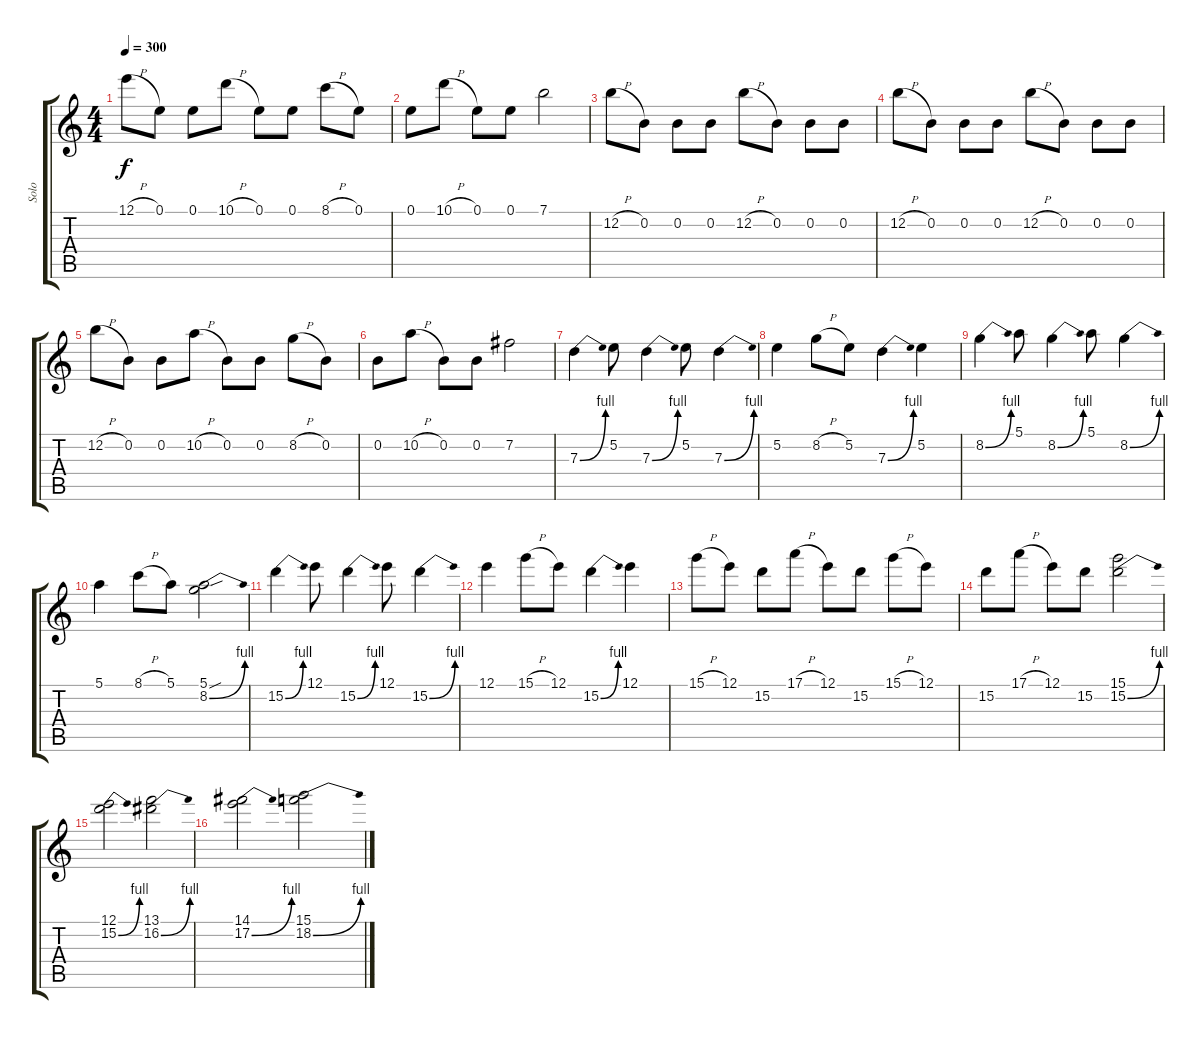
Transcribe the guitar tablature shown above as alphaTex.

\track ("Solo" "Solo") {instrument distortionguitar}
\staff {score tabs}
\tuning (E4 B3 G3 D3 A2 E2) {hide}
\ts (4 4)
\tempo 300
\clef g2
\ks c
12.1{h}.8{dy f} 0.1.8 0.1.8 10.1{h}.8 0.1.8 0.1.8 8.1{h}.8 0.1.8 |
0.1.8 10.1{h}.8 0.1.8 0.1.8 7.1.2 |
12.2{h}.8 0.2.8 0.2.8 0.2.8 12.2{h}.8 0.2.8 0.2.8 0.2.8 |
12.2{h}.8 0.2.8 0.2.8 0.2.8 12.2{h}.8 0.2.8 0.2.8 0.2.8 |
12.2{h}.8 0.2.8 0.2.8 10.2{h}.8 0.2.8 0.2.8 8.2{h}.8 0.2.8 |
0.2.8 10.2{h}.8 0.2.8 0.2.8 7.2.2 |
7.3{be (bend 0 0 60 4)}.4 5.2.8 7.3{be (bend 0 0 60 4)}.4 5.2.8 7.3{be (bend 0 0 60 4)}.4 |
5.2.4 8.2{h}.8 5.2.8 7.3{be (bend 0 0 60 4)}.4 5.2.4 |
8.2{be (bend 0 0 60 4)}.4 5.1.8 8.2{be (bend 0 0 60 4)}.4 5.1.8 8.2{be (bend 0 0 60 4)}.4 |
5.1.4 8.1{h}.8 5.1.8 (5.1{sou} 8.2{be (bend 0 0 60 4)}).2 |
15.2{be (bend 0 0 60 4)}.4 12.1.8 15.2{be (bend 0 0 60 4)}.4 12.1.8 15.2{be (bend 0 0 60 4)}.4 |
12.1.4 15.1{h}.8 12.1.8 15.2{be (bend 0 0 60 4)}.4 12.1.4 |
15.1{h}.8 12.1.8 15.2.8 17.1{h}.8 12.1.8 15.2.8 15.1{h}.8 12.1.8 |
15.2.8 17.1{h}.8 12.1.8 15.2.8 (15.1 15.2{be (bend 0 0 60 4)}).2 |
(12.1 15.2{be (bend 0 0 60 4)}).2 (13.1 16.2{be (bend 0 0 60 4)}).2 |
(14.1 17.2{be (bend 0 0 60 4)}).2 (15.1 18.2{be (bend 0 0 60 4)}).2
